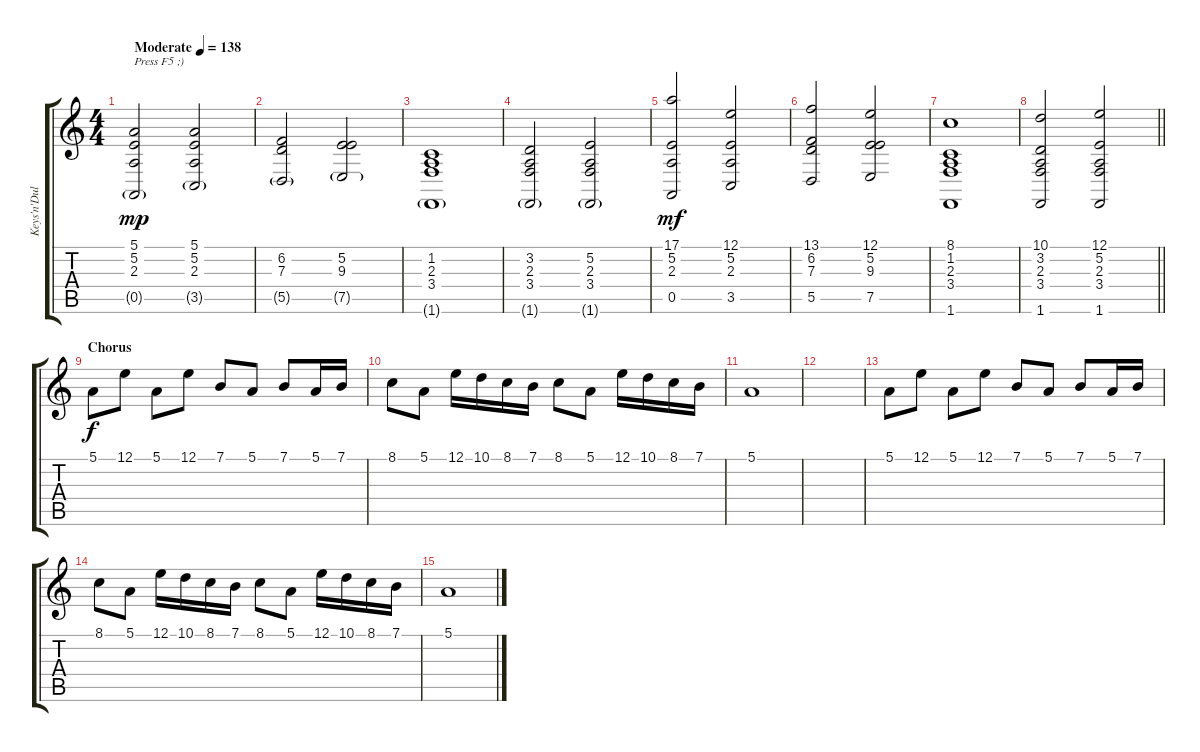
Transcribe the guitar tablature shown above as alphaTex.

\track ("Keys'n'Dulcimer" "Keys'n'Dul") {instrument stringensemble1}
\staff {score tabs}
\tuning (E4 B3 G3 D3 A2 E2) {hide}
\ts (4 4)
\tempo (138 "Moderate")
\clef g2
\ks c
(5.1 5.2 2.3 0.5{g}).2{txt "Press F5 ;)" dy mp instrument stringensemble1} (5.1 5.2 2.3 3.5{g}).2 |
(6.2 7.3 5.5{g}).2 (5.2 9.3 7.5{g}).2 |
(1.2 2.3 3.4 1.6{g}).1 |
(3.2 2.3 3.4 1.6{g}).2 (5.2 2.3 3.4 1.6{g}).2 |
(17.1 5.2 2.3 0.5).2{dy mf} (12.1 5.2 2.3 3.5).2 |
(13.1 6.2 7.3 5.5).2 (12.1 5.2 9.3 7.5).2 |
(8.1 1.2 2.3 3.4 1.6).1 |
\barLineRight lightlight
(10.1 3.2 2.3 3.4 1.6).2 (12.1 5.2 2.3 3.4 1.6).2 |
\section ("" "Chorus")
5.1.8{dy f instrument acousticgrandpiano} 12.1.8 5.1.8 12.1.8 7.1.8 5.1.8 7.1.8 5.1.16 7.1.16 |
8.1.8 5.1.8 12.1.16 10.1.16 8.1.16 7.1.16 8.1.8 5.1.8 12.1.16 10.1.16 8.1.16 7.1.16 |
5.1.1 |
|
5.1.8 12.1.8 5.1.8 12.1.8 7.1.8 5.1.8 7.1.8 5.1.16 7.1.16 |
8.1.8 5.1.8 12.1.16 10.1.16 8.1.16 7.1.16 8.1.8 5.1.8 12.1.16 10.1.16 8.1.16 7.1.16 |
5.1.1
